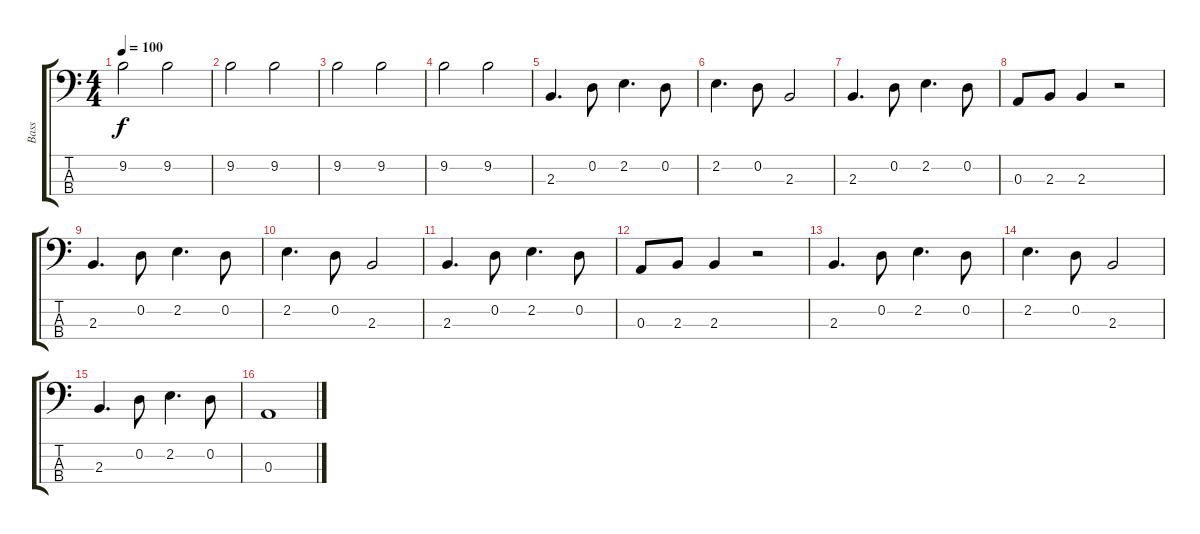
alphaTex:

\track ("Bass" "Bass") {instrument electricbassfinger}
\staff {score tabs}
\tuning (G2 D2 A1 E1) {hide}
\ts (4 4)
\tempo 100
\clef f4
\ks c
9.2.2{dy f} 9.2.2 |
9.2.2 9.2.2 |
9.2.2 9.2.2 |
9.2.2 9.2.2 |
2.3.4{d} 0.2.8 2.2.4{d} 0.2.8 |
2.2.4{d} 0.2.8 2.3.2 |
2.3.4{d} 0.2.8 2.2.4{d} 0.2.8 |
0.3.8 2.3.8 2.3.4 r.2 |
2.3.4{d} 0.2.8 2.2.4{d} 0.2.8 |
2.2.4{d} 0.2.8 2.3.2 |
2.3.4{d} 0.2.8 2.2.4{d} 0.2.8 |
0.3.8 2.3.8 2.3.4 r.2 |
2.3.4{d} 0.2.8 2.2.4{d} 0.2.8 |
2.2.4{d} 0.2.8 2.3.2 |
2.3.4{d} 0.2.8 2.2.4{d} 0.2.8 |
0.3.1
